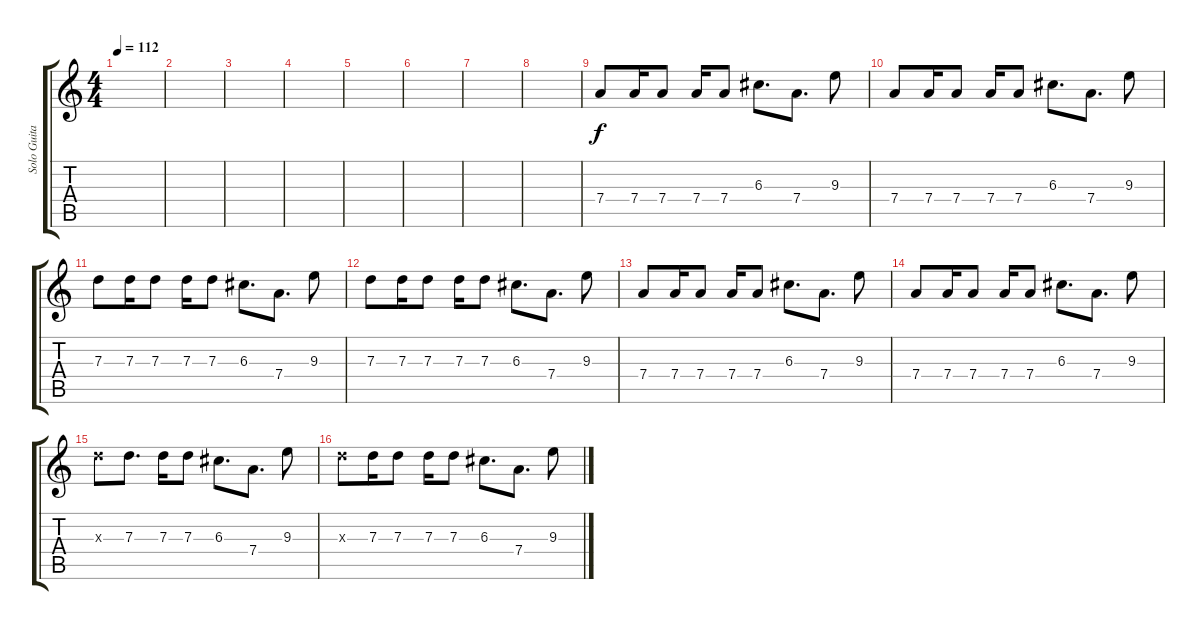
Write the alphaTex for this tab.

\track ("Solo Guitar" "Solo Guita") {instrument overdrivenguitar}
\staff {score tabs}
\tuning (E4 B3 G3 D3 A2 E2) {hide}
\ts (4 4)
\tempo 112
\clef g2
\ks c
|
|
|
|
|
|
|
|
7.4.8{volume 12 balance 2 instrument overdrivenguitar} 7.4.16 7.4.8 7.4.16 7.4.8 6.3.8{d} 7.4.8{d} 9.3.8 |
7.4.8 7.4.16 7.4.8 7.4.16 7.4.8 6.3.8{d} 7.4.8{d} 9.3.8 |
7.3.8 7.3.16 7.3.8 7.3.16 7.3.8 6.3.8{d} 7.4.8{d} 9.3.8 |
7.3.8 7.3.16 7.3.8 7.3.16 7.3.8 6.3.8{d} 7.4.8{d} 9.3.8 |
7.4.8 7.4.16 7.4.8 7.4.16 7.4.8 6.3.8{d} 7.4.8{d} 9.3.8 |
7.4.8 7.4.16 7.4.8 7.4.16 7.4.8 6.3.8{d} 7.4.8{d} 9.3.8 |
7.3{x}.8 7.3.8{d} 7.3.16 7.3.8 6.3.8{d} 7.4.8{d} 9.3.8 |
7.3{x}.8 7.3.16 7.3.8 7.3.16 7.3.8 6.3.8{d} 7.4.8{d} 9.3.8
